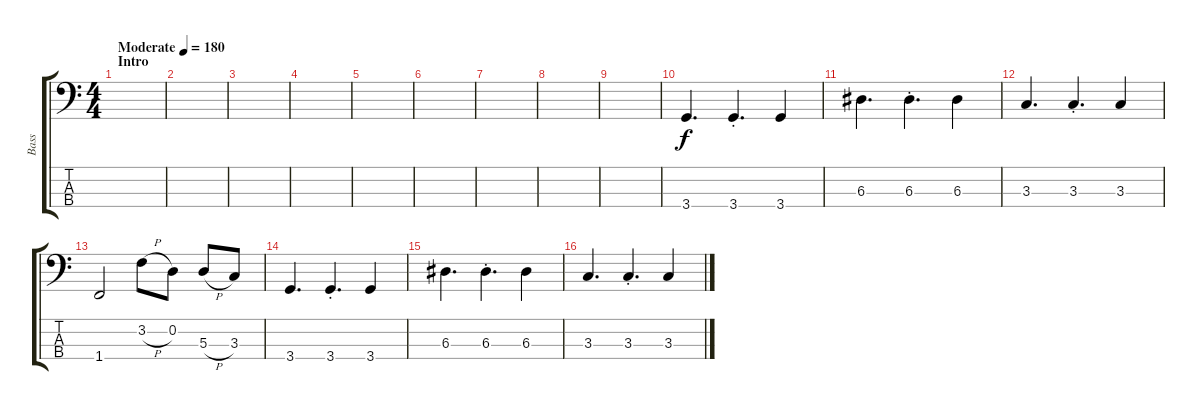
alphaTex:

\track ("Bass" "Bass") {instrument electricbassfinger}
\staff {score tabs}
\tuning (G2 D2 A1 E1) {hide}
\ts (4 4)
\section ("" "Intro")
\tempo (180 "Moderate")
\clef f4
\ks c
|
|
|
|
|
|
|
|
|
3.4.4{d} 3.4{st}.4{d} 3.4.4 |
6.3.4{d} 6.3{st}.4{d} 6.3.4 |
3.3.4{d} 3.3{st}.4{d} 3.3.4 |
1.4.2 3.2{h}.8 0.2.8 5.3{h}.8 3.3.8 |
3.4.4{d} 3.4{st}.4{d} 3.4.4 |
6.3.4{d} 6.3{st}.4{d} 6.3.4 |
3.3.4{d} 3.3{st}.4{d} 3.3.4
